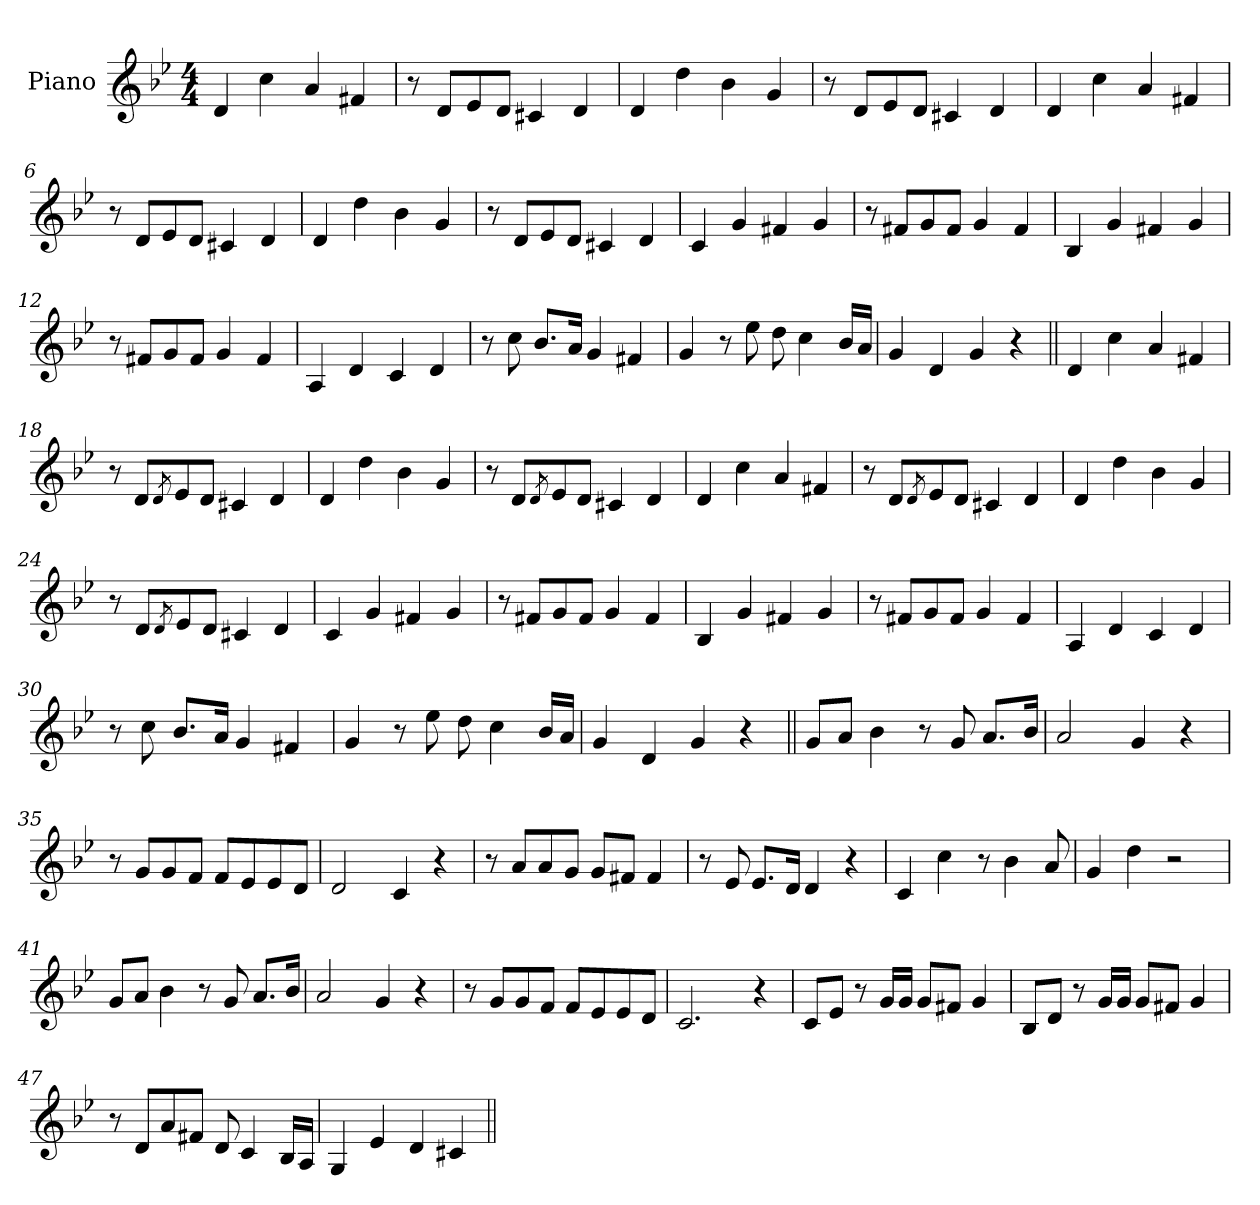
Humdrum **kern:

**kern
*part1
*staff1
*I"Piano
*I'Pno.
*clefG2
*k[b-e-]
*M4/4
*MM120
=1
4d
4cc
4a
4f#X
=2
8r
8dL
8e-
8dJ
4c#X
4d
=3
4d
4dd
4b-
4g
=4
8r
8dL
8e-
8dJ
4c#X
4d
=5
4d
4cc
4a
4f#X
=6
8r
8dL
8e-
8dJ
4c#X
4d
=7
4d
4dd
4b-
4g
=8
8r
8dL
8e-
8dJ
4c#X
4d
=9
4c
4g
4f#X
4g
=10
8r
8f#XL
8g
8f#J
4g
4f#
=11
4B-
4g
4f#X
4g
=12
8r
8f#XL
8g
8f#J
4g
4f#
=13
4A
4d
4c
4d
=14
8r
8cc
8.b-L
16aJk
4g
4f#X
=15
4g
8r
8ee-
8dd
4cc
16b-LL
16aJJ
=16
4g
4d
4g
4r
=17||
4d
4cc
4a
4f#X
=18
8r
8dL
8qd
8e-
8dJ
4c#X
4d
=19
4d
4dd
4b-
4g
=20
8r
8dL
8qd
8e-
8dJ
4c#X
4d
=21
4d
4cc
4a
4f#X
=22
8r
8dL
8qd
8e-
8dJ
4c#X
4d
=23
4d
4dd
4b-
4g
=24
8r
8dL
8qd
8e-
8dJ
4c#X
4d
=25
4c
4g
4f#X
4g
=26
8r
8f#XL
8g
8f#J
4g
4f#
=27
4B-
4g
4f#X
4g
=28
8r
8f#XL
8g
8f#J
4g
4f#
=29
4A
4d
4c
4d
=30
8r
8cc
8.b-L
16aJk
4g
4f#X
=31
4g
8r
8ee-
8dd
4cc
16b-LL
16aJJ
=32
4g
4d
4g
4r
=33||
8gL
8aJ
4b-
8r
8g
8.aL
16b-Jk
=34
2a
4g
4r
=35
8r
8gL
8g
8fJ
8fL
8e-
8e-
8dJ
=36
2d
4c
4r
=37
8r
8aL
8a
8gJ
8gL
8f#XJ
4f#
=38
8r
8e-
8.e-L
16dJk
4d
4r
=39
4c
4cc
8r
4b-
8a
=40
4g
4dd
2r
=41
8gL
8aJ
4b-
8r
8g
8.aL
16b-Jk
=42
2a
4g
4r
=43
8r
8gL
8g
8fJ
8fL
8e-
8e-
8dJ
=44
2.c
4r
=45
8cL
8e-J
8r
16gLL
16gJJ
8gL
8f#XJ
4g
=46
8B-L
8dJ
8r
16gLL
16gJJ
8gL
8f#XJ
4g
=47
8r
8dL
8a
8f#XJ
8d
4c
16B-LL
16AJJ
=48
4G
4e-
4d
4c#X
=||
*-
